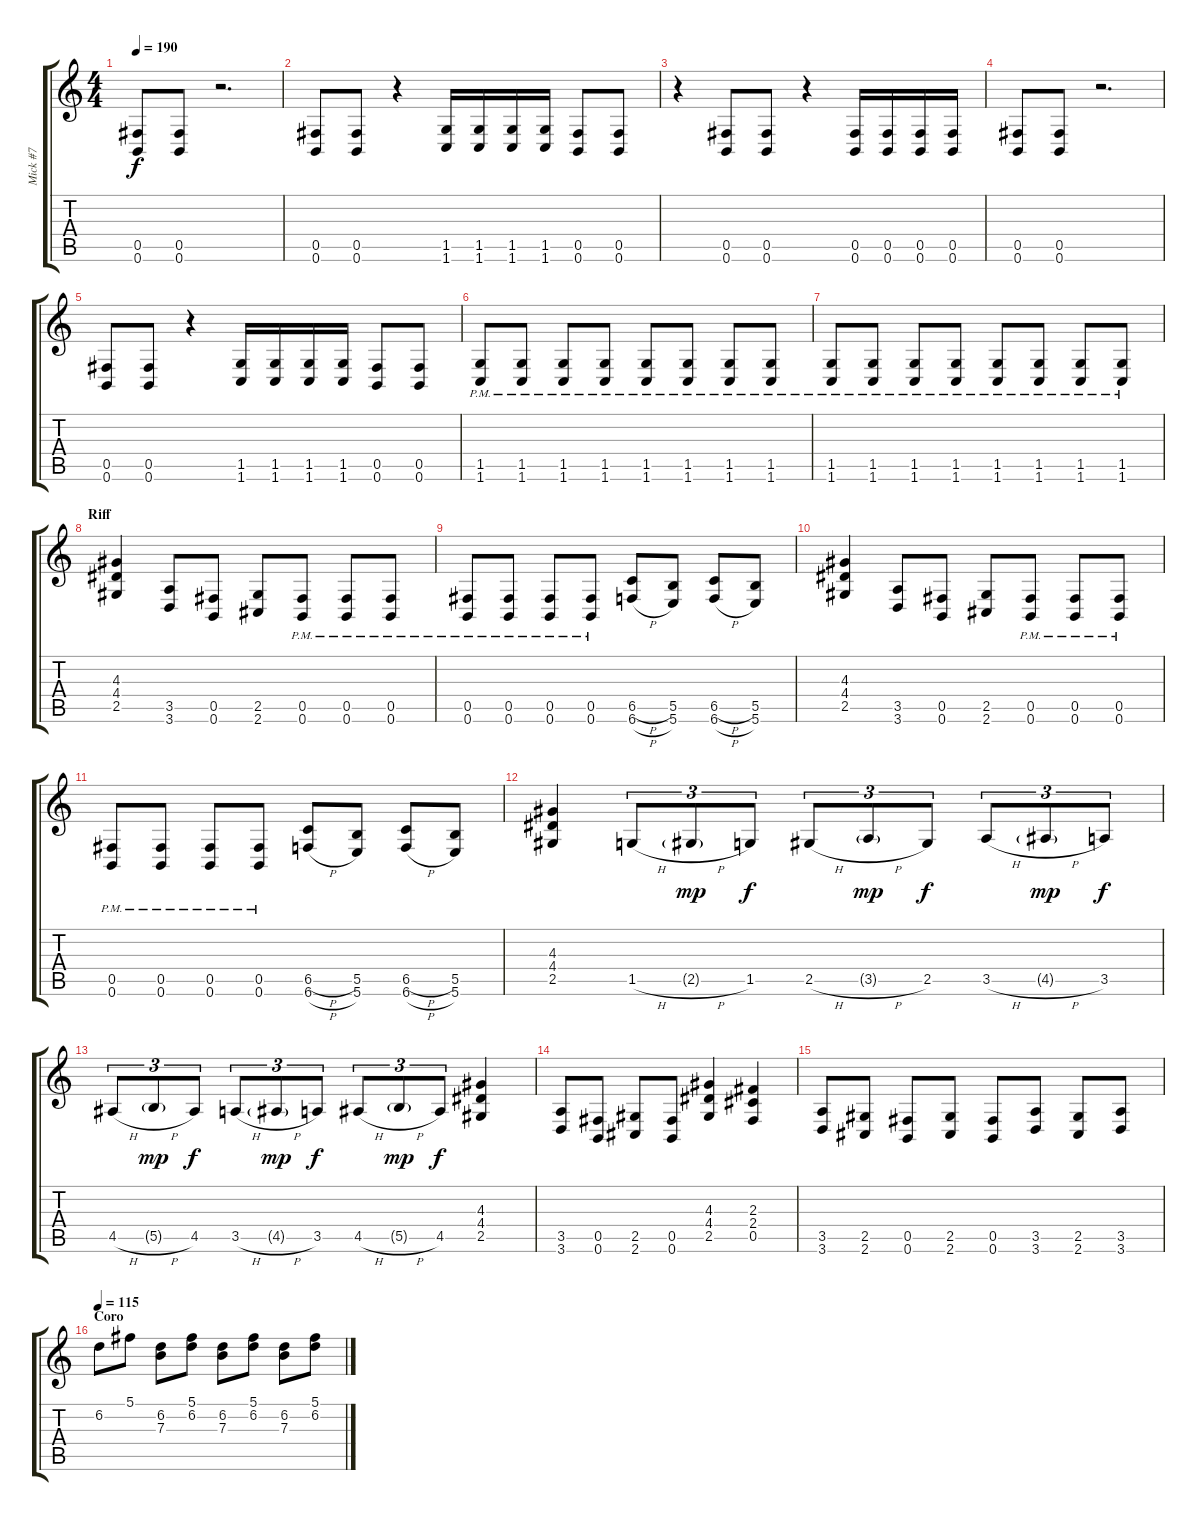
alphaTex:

\track ("Mick #7" "Mick #7") {instrument distortionguitar}
\staff {score tabs}
\tuning (Db4 Ab3 E3 B2 Gb2 B1) {hide}
\ts (4 4)
\tempo 190
\clef g2
\ks c
(0.5 0.6).8{dy f} (0.5 0.6).8 r.2{d} |
(0.5 0.6).8 (0.5 0.6).8 r.4 (1.5 1.6).16 (1.5 1.6).16 (1.5 1.6).16 (1.5 1.6).16 (0.5 0.6).8 (0.5 0.6).8 |
r.4 (0.5 0.6).8 (0.5 0.6).8 r.4 (0.5 0.6).16 (0.5 0.6).16 (0.5 0.6).16 (0.5 0.6).16 |
(0.5 0.6).8 (0.5 0.6).8 r.2{d} |
(0.5 0.6).8 (0.5 0.6).8 r.4 (1.5 1.6).16 (1.5 1.6).16 (1.5 1.6).16 (1.5 1.6).16 (0.5 0.6).8 (0.5 0.6).8 |
(1.5{pm} 1.6{pm}).8 (1.5{pm} 1.6{pm}).8 (1.5{pm} 1.6{pm}).8 (1.5{pm} 1.6{pm}).8 (1.5{pm} 1.6{pm}).8 (1.5{pm} 1.6{pm}).8 (1.5{pm} 1.6{pm}).8 (1.5{pm} 1.6{pm}).8 |
(1.5{pm} 1.6{pm}).8 (1.5{pm} 1.6{pm}).8 (1.5{pm} 1.6{pm}).8 (1.5{pm} 1.6{pm}).8 (1.5{pm} 1.6{pm}).8 (1.5{pm} 1.6{pm}).8 (1.5{pm} 1.6{pm}).8 (1.5{pm} 1.6{pm}).8 |
\section ("" "Riff")
(4.3 4.4 2.5).4 (3.5 3.6).8 (0.5 0.6).8 (2.5 2.6).8 (0.5{pm} 0.6{pm}).8 (0.5{pm} 0.6{pm}).8 (0.5{pm} 0.6{pm}).8 |
(0.5{pm} 0.6{pm}).8 (0.5{pm} 0.6{pm}).8 (0.5{pm} 0.6{pm}).8 (0.5{pm} 0.6{pm}).8 (6.5{h} 6.6{h}).8 (5.5 5.6).8 (6.5{h} 6.6{h}).8 (5.5 5.6).8 |
(4.3 4.4 2.5).4 (3.5 3.6).8 (0.5 0.6).8 (2.5 2.6).8 (0.5{pm} 0.6{pm}).8 (0.5{pm} 0.6{pm}).8 (0.5{pm} 0.6{pm}).8 |
(0.5{pm} 0.6{pm}).8 (0.5{pm} 0.6{pm}).8 (0.5{pm} 0.6{pm}).8 (0.5{pm} 0.6{pm}).8 (6.5{h} 6.6{h}).8 (5.5 5.6).8 (6.5{h} 6.6{h}).8 (5.5 5.6).8 |
(4.3 4.4 2.5).4 1.5{h}.8{tu (3 2)} 2.5{h g}.8{tu (3 2) dy mp} 1.5.8{tu (3 2) dy f} 2.5{h}.8{tu (3 2)} 3.5{h g}.8{tu (3 2) dy mp} 2.5.8{tu (3 2) dy f} 3.5{h}.8{tu (3 2)} 4.5{h g}.8{tu (3 2) dy mp} 3.5.8{tu (3 2) dy f} |
4.5{h}.8{tu (3 2)} 5.5{h g}.8{tu (3 2) dy mp} 4.5.8{tu (3 2) dy f} 3.5{h}.8{tu (3 2)} 4.5{h g}.8{tu (3 2) dy mp} 3.5.8{tu (3 2) dy f} 4.5{h}.8{tu (3 2)} 5.5{h g}.8{tu (3 2) dy mp} 4.5.8{tu (3 2) dy f} (4.3 4.4 2.5).4 |
(3.5 3.6).8 (0.5 0.6).8 (2.5 2.6).8 (0.5 0.6).8 (4.3 4.4 2.5).4 (2.3 2.4 0.5).4 |
(3.5 3.6).8 (2.5 2.6).8 (0.5 0.6).8 (2.5 2.6).8 (0.5 0.6).8 (3.5 3.6).8 (2.5 2.6).8 (3.5 3.6).8 |
\section ("" "Coro")
\tempo 115
6.2.8{instrument acousticguitarnylon} 5.1.8 (6.2 7.3).8 (5.1 6.2).8 (6.2 7.3).8 (5.1 6.2).8 (6.2 7.3).8 (5.1 6.2).8
